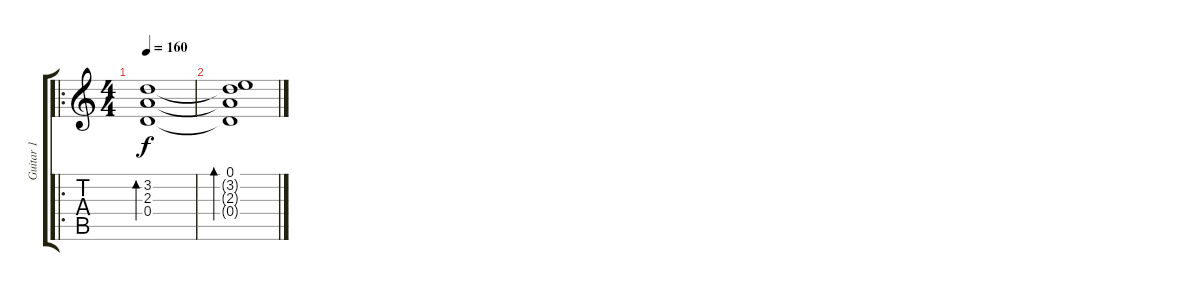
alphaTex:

\track ("Guitar 1" "Guitar 1") {instrument acousticguitarsteel}
\staff {score tabs}
\tuning (E4 B3 G3 D3 A2 E2) {hide}
\ro
\ts (4 4)
\tempo 160
\clef g2
\ks c
(3.2 2.3 0.4).1{bd 240 dy f} |
(0.1{t} 3.2{t} 2.3{t} 0.4{t}).1{bd 240}
